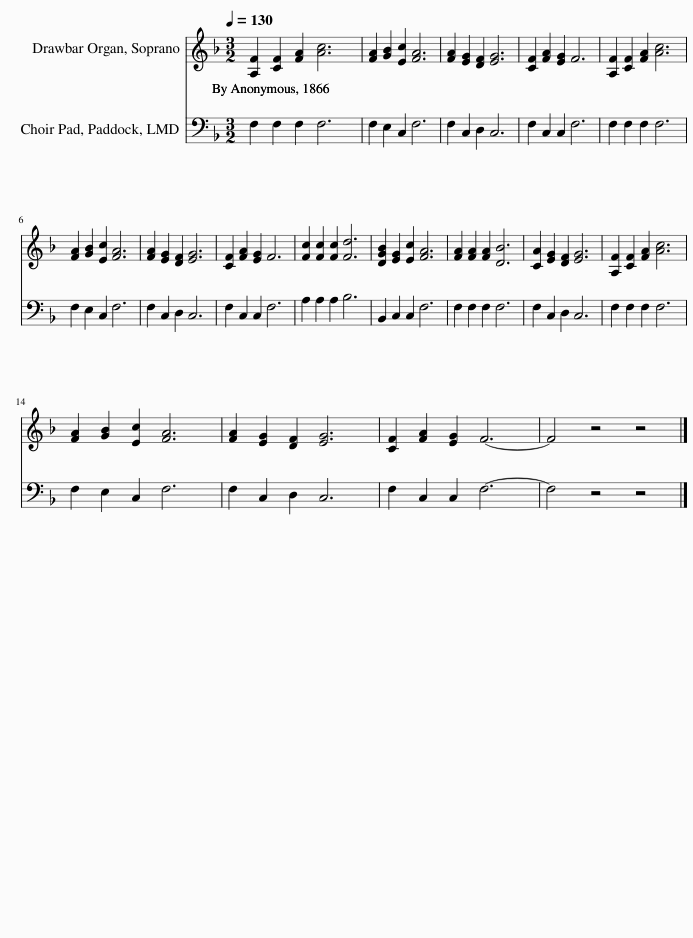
X:1
%%score 1 2
L:1/8
Q:1/4=130
M:3/2
I:linebreak $
K:F
V:1 treble
V:2 bass
V:1
 [A,F]2 [CF]2 [FA]2 [Ac]6 | [FA]2 [GB]2 [Ec]2 [FA]6 | [FA]2 [EG]2 [DF]2 [EG]6 | [CF]2 [FA]2 [EG]2 F6 | [A,F]2 [CF]2 [FA]2 [Ac]6 |$ %5
 [FA]2 [GB]2 [Ec]2 [FA]6 | [FA]2 [EG]2 [DF]2 [EG]6 | [CF]2 [FA]2 [EG]2 F6 | [Fc]2 [Fc]2 [Fc]2 [Fd]6 | [DGB]2 [EG]2 [Ec]2 [FA]6 | %10
 [FA]2 [FA]2 [FA]2 [DB]6 | [CA]2 [EG]2 [DF]2 [EG]6 | [A,F]2 [CF]2 [FA]2 [Ac]6 |$ [FA]2 [GB]2 [Ec]2 [FA]6 | [FA]2 [EG]2 [DF]2 [EG]6 | %15
 [CF]2 [FA]2 [EG]2 F6- | F4 z4 z4 |] %17
V:2
 F,2 F,2 F,2 F,6 | F,2 E,2 C,2 F,6 | F,2 C,2 D,2 C,6 | F,2 C,2 C,2 F,6 | F,2 F,2 F,2 F,6 |$ %5
 F,2 E,2 C,2 F,6 | F,2 C,2 D,2 C,6 | F,2 C,2 C,2 F,6 | A,2 A,2 A,2 B,6 | B,,2 C,2 C,2 F,6 | %10
 F,2 F,2 F,2 F,6 | F,2 C,2 D,2 C,6 | F,2 F,2 F,2 F,6 |$ F,2 E,2 C,2 F,6 | F,2 C,2 D,2 C,6 | %15
 F,2 C,2 C,2 F,6- | F,4 z4 z4 |] %17
